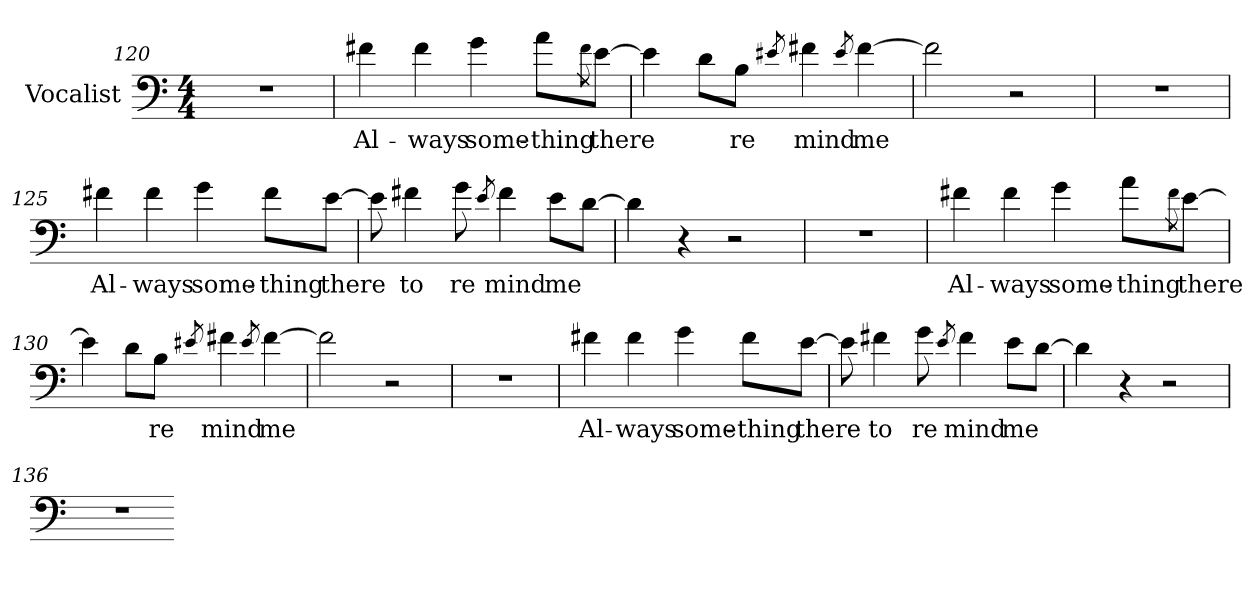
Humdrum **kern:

**kern	**text
*part1	*part1
*staff1	*staff1
*I"Vocalist	*
*clefF4	*
*M4/4	*
=120	=120
1r	.
=121	=121
4f#X	Al-
4f#	-ways
4g	some-
8a\L	-thing
8qf#\	_
[8e\J	there
=122	=122
4e]	_
8d\L	_
8B\J	re-
8qe#X	_
4f#X	-mind
8qe#	_
[4f#	me
=123	=123
2f#]	_
2r	.
=124	=124
1r	.
=125	=125
4f#X	Al-
4f#	-ways
4g	some-
8f#\L	-thing
[8e\J	there
=126	=126
8e]	_
4f#X	to
8g	re-
8qe	_
4f#	-mind
8e\L	me
[8d\J	_
=127	=127
4d]	_
4r	.
2r	.
=128	=128
1r	.
=129	=129
4f#X	Al-
4f#	-ways
4g	some-
8a\L	-thing
8qf#\	_
[8e\J	there
=130	=130
4e]	_
8d\L	_
8B\J	re-
8qe#X	_
4f#X	-mind
8qe#	_
[4f#	me
=131	=131
2f#]	_
2r	.
=132	=132
1r	.
=133	=133
4f#X	Al-
4f#	-ways
4g	some-
8f#\L	-thing
[8e\J	there
=134	=134
8e]	_
4f#X	to
8g	re-
8qe	_
4f#	-mind
8e\L	me
[8d\J	_
=135	=135
4d]	_
4r	.
2r	.
=136	=136
1r	.
=-	=-
*-	*-
